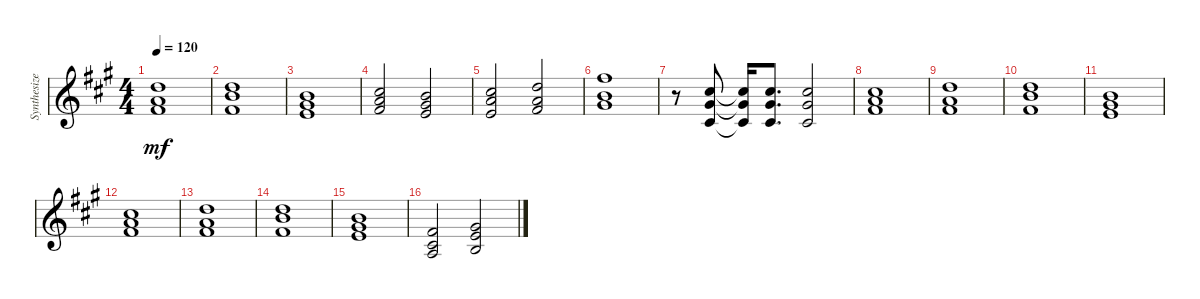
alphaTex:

\track ("Synthesizer - 1 (Staff 1)" "Synthesize") {instrument synthbrass1}
\staff {score}
\tuning (E4 B3 G3 D3 A2 E2 B1) {hide}
\ts (4 4)
\tempo 120
\clef g2
\ks f#minor
(2.1 10.2 19.3).1{dy mf} |
(2.1 15.2 16.3).1 |
(0.1 9.2 16.3).1 |
(2.1 10.2 18.3).2 (7.1 9.2 9.3).2 |
(0.1 10.2 18.3).2 (10.1 10.2 11.3).2 |
(4.1 12.2 23.3).1 |
r.8 (4.1 2.2 18.3).8 (4.1{t} 2.2{t} 18.3{t}).16 (4.1 2.2 18.3).8{d} (4.1 2.2 18.3).2 |
(2.1 10.2 18.3).1 |
(2.1 10.2 19.3).1 |
(2.1 12.2 19.3).1 |
(0.1 9.2 16.3).1 |
(2.1 10.2 18.3).1 |
(2.1 10.2 19.3).1 |
(2.1 12.2 19.3).1 |
(0.1 9.2 16.3).1 |
(2.1 2.2 2.3).2 (0.1 0.2 13.3).2
